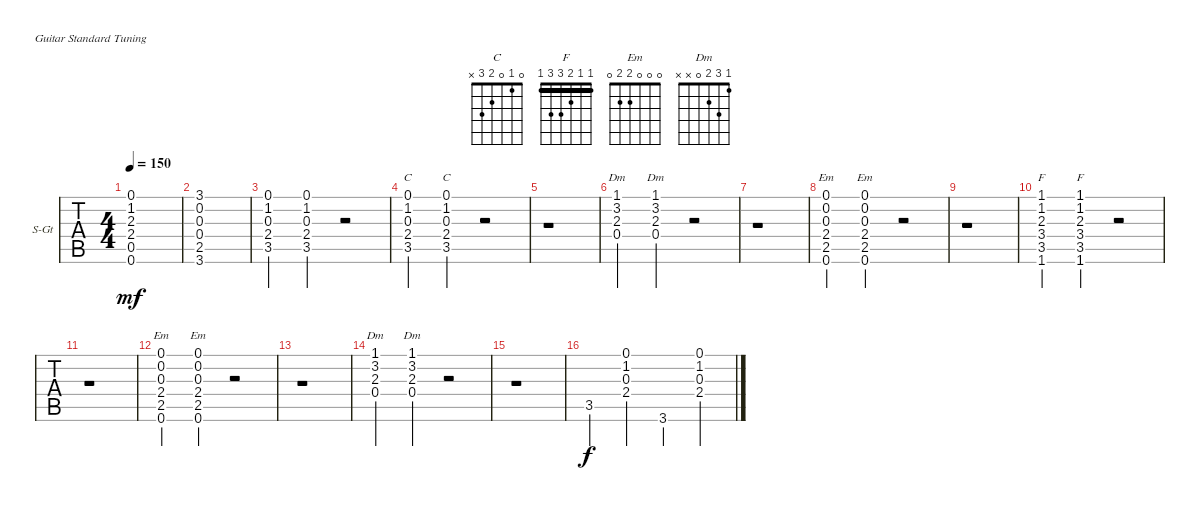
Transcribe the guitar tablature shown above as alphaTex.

\bracketExtendMode groupsimilarinstruments
\firstSystemTrackNameOrientation horizontal
\otherSystemsTrackNameOrientation horizontal
\track ("Rhythm" "S-Gt") {instrument acousticguitarsteel}
\staff {tabs}
\tuning (E4 B3 G3 D3 A2 E2)
\chord ("C" 0 1 0 2 3 x)
\chord ("F" 1 1 2 3 3 1) {barre (1 1)}
\chord ("Em" 0 0 0 2 2 0)
\chord ("Dm" 1 3 2 0 x x)
\ts (4 4)
\tempo 150
\clef g2
\ks c
(0.6 0.5 2.4 2.3 1.2 0.1).1{dy mf} |
(3.6 2.5 0.4 0.3 0.2 3.1).1 |
(3.5 2.4 0.3 1.2 0.1).4 (3.5 2.4 0.3 1.2 0.1).4 r.2 |
(3.5 2.4 0.3 1.2 0.1).4{ch "C"} (3.5 2.4 0.3 1.2 0.1).4{ch "C"} r.2 |
r.1 |
(0.4 2.3 3.2 1.1).4{ch "Dm"} (0.4 2.3 3.2 1.1).4{ch "Dm"} r.2 |
r.1 |
(0.6 2.5 2.4 0.3 0.2 0.1).4{ch "Em"} (0.6 2.5 2.4 0.3 0.2 0.1).4{ch "Em"} r.2 |
r.1 |
(1.6 3.5 3.4 2.3 1.2 1.1).4{ch "F"} (1.6 3.5 3.4 2.3 1.2 1.1).4{ch "F"} r.2 |
r.1 |
(0.6 2.5 2.4 0.3 0.2 0.1).4{ch "Em"} (0.6 2.5 2.4 0.3 0.2 0.1).4{ch "Em"} r.2 |
r.1 |
(0.4 2.3 3.2 1.1).4{ch "Dm"} (0.4 2.3 3.2 1.1).4{ch "Dm"} r.2 |
r.1 |
3.5.4{dy f} (0.1 1.2 0.3 2.4).4 3.6.4 (0.1 1.2 0.3 2.4).4
